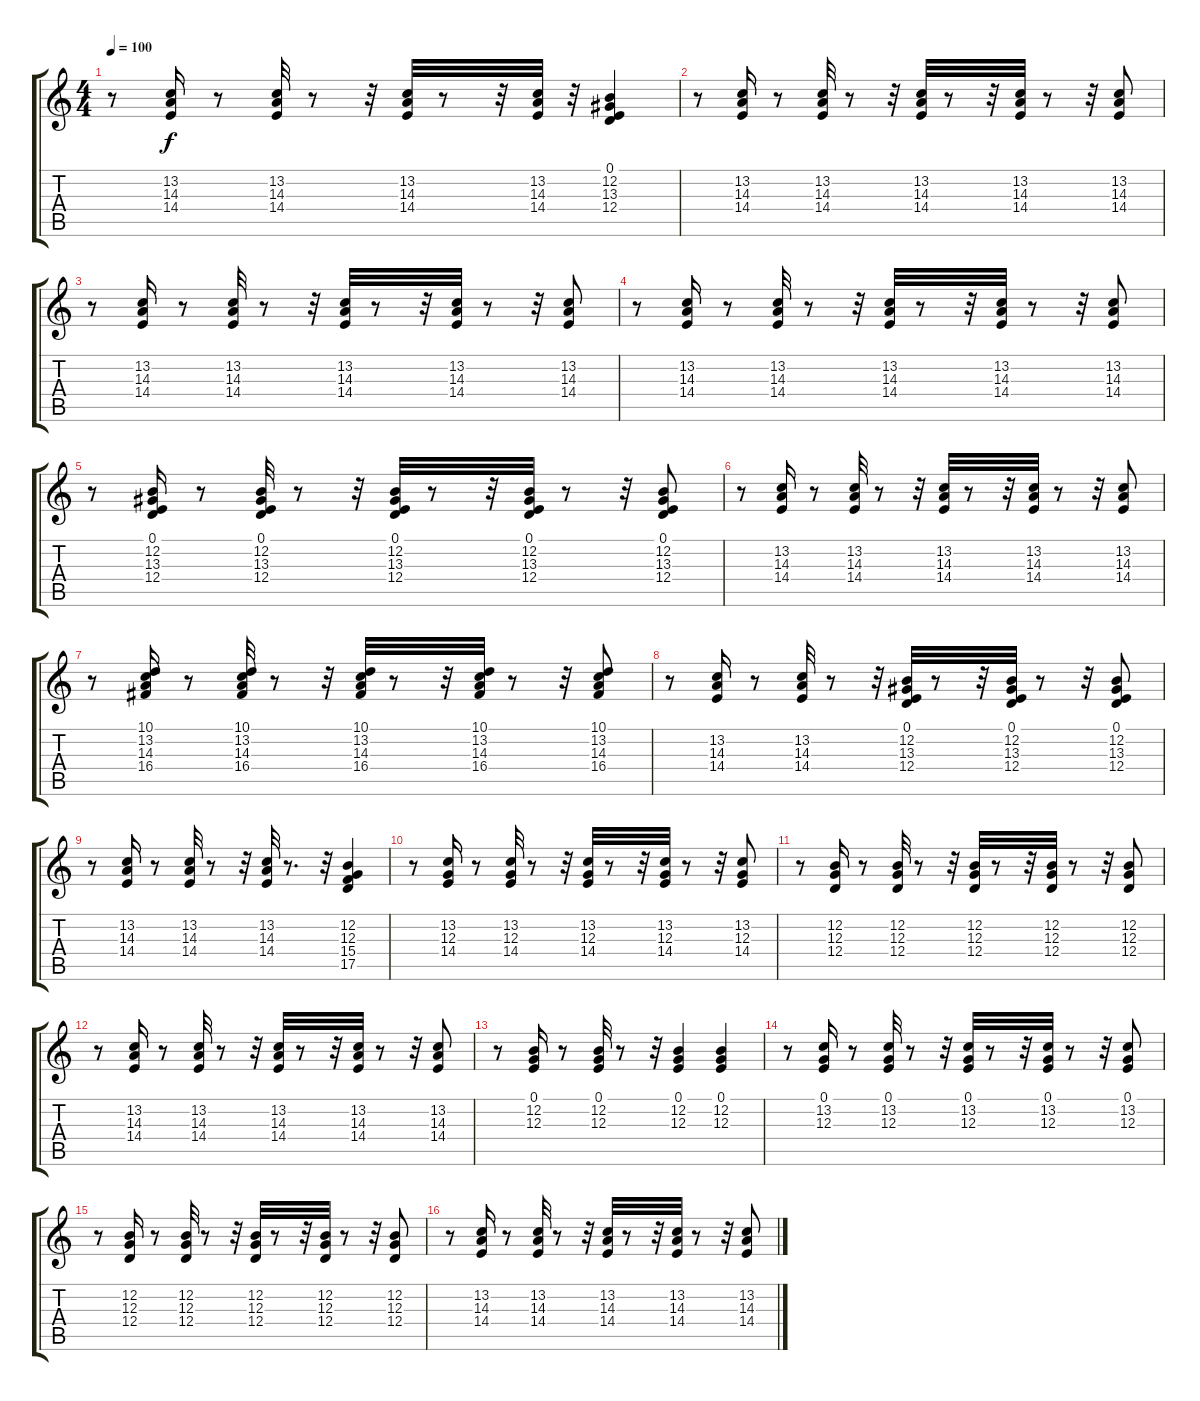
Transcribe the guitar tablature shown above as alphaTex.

\track "" {instrument accordion}
\staff {score tabs}
\tuning (E4 B3 G3 D3 A2 E2) {hide}
\ts (4 4)
\tempo 100
\clef g2
\ks c
r.8{dy f} (13.2 14.3 14.4).16 r.8 (13.2 14.3 14.4).32 r.8 r.32 (13.2 14.3 14.4).32 r.8 r.32 (13.2 14.3 14.4).32 r.32 (0.1 12.2 13.3 12.4).4 |
r.8 (13.2 14.3 14.4).16 r.8 (13.2 14.3 14.4).32 r.8 r.32 (13.2 14.3 14.4).32 r.8 r.32 (13.2 14.3 14.4).32 r.8 r.32 (13.2 14.3 14.4).8 |
r.8 (13.2 14.3 14.4).16 r.8 (13.2 14.3 14.4).32 r.8 r.32 (13.2 14.3 14.4).32 r.8 r.32 (13.2 14.3 14.4).32 r.8 r.32 (13.2 14.3 14.4).8 |
r.8 (13.2 14.3 14.4).16 r.8 (13.2 14.3 14.4).32 r.8 r.32 (13.2 14.3 14.4).32 r.8 r.32 (13.2 14.3 14.4).32 r.8 r.32 (13.2 14.3 14.4).8 |
r.8 (0.1 12.2 13.3 12.4).16 r.8 (0.1 12.2 13.3 12.4).32 r.8 r.32 (0.1 12.2 13.3 12.4).32 r.8 r.32 (0.1 12.2 13.3 12.4).32 r.8 r.32 (0.1 12.2 13.3 12.4).8 |
r.8 (13.2 14.3 14.4).16 r.8 (13.2 14.3 14.4).32 r.8 r.32 (13.2 14.3 14.4).32 r.8 r.32 (13.2 14.3 14.4).32 r.8 r.32 (13.2 14.3 14.4).8 |
r.8 (10.1 13.2 14.3 16.4).16 r.8 (10.1 13.2 14.3 16.4).32 r.8 r.32 (10.1 13.2 14.3 16.4).32 r.8 r.32 (10.1 13.2 14.3 16.4).32 r.8 r.32 (10.1 13.2 14.3 16.4).8 |
r.8 (13.2 14.3 14.4).16 r.8 (13.2 14.3 14.4).32 r.8 r.32 (0.1 12.2 13.3 12.4).32 r.8 r.32 (0.1 12.2 13.3 12.4).32 r.8 r.32 (0.1 12.2 13.3 12.4).8 |
r.8 (13.2 14.3 14.4).16 r.8 (13.2 14.3 14.4).32 r.8 r.32 (13.2 14.3 14.4).32 r.8{d} r.32 (12.2 12.3 15.4 17.5).4 |
r.8 (13.2 12.3 14.4).16 r.8 (13.2 12.3 14.4).32 r.8 r.32 (13.2 12.3 14.4).32 r.8 r.32 (13.2 12.3 14.4).32 r.8 r.32 (13.2 12.3 14.4).8 |
r.8 (12.2 12.3 12.4).16 r.8 (12.2 12.3 12.4).32 r.8 r.32 (12.2 12.3 12.4).32 r.8 r.32 (12.2 12.3 12.4).32 r.8 r.32 (12.2 12.3 12.4).8 |
r.8 (13.2 14.3 14.4).16 r.8 (13.2 14.3 14.4).32 r.8 r.32 (13.2 14.3 14.4).32 r.8 r.32 (13.2 14.3 14.4).32 r.8 r.32 (13.2 14.3 14.4).8 |
r.8 (0.1 12.2 12.3).16 r.8 (0.1 12.2 12.3).32 r.8 r.32 (0.1 12.2 12.3).4 (0.1 12.2 12.3).4 |
r.8 (0.1 13.2 12.3).16 r.8 (0.1 13.2 12.3).32 r.8 r.32 (0.1 13.2 12.3).32 r.8 r.32 (0.1 13.2 12.3).32 r.8 r.32 (0.1 13.2 12.3).8 |
r.8 (12.2 12.3 12.4).16 r.8 (12.2 12.3 12.4).32 r.8 r.32 (12.2 12.3 12.4).32 r.8 r.32 (12.2 12.3 12.4).32 r.8 r.32 (12.2 12.3 12.4).8 |
r.8 (13.2 14.3 14.4).16 r.8 (13.2 14.3 14.4).32 r.8 r.32 (13.2 14.3 14.4).32 r.8 r.32 (13.2 14.3 14.4).32 r.8 r.32 (13.2 14.3 14.4).8
